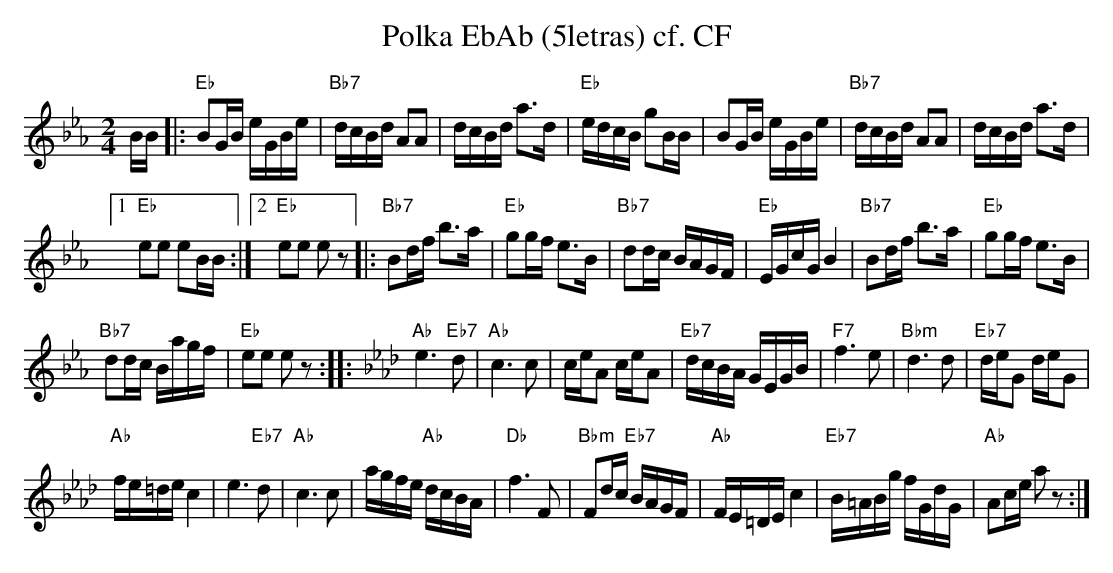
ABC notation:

X:1
T:Polka EbAb (5letras) cf. CF
M:2/4
L:1/16
K:Ebmaj%%MIDI gchordon
BB |: "Eb"B2GB eGBe | "Bb7"dcBd A2A2 | dcBd a3d | "Eb"edcB g2BB | B2GB eGBe | "Bb7"dcBd A2A2 | \
dcBd a3d |1
"Eb"e2e2 e2BB :|2 "Eb"e2e2 e2z2 |: "Bb7"B2df b3a | "Eb"g2gf e3B | "Bb7"d2dc BAGF | "Eb"EGcG B4 | \
"Bb7"B2df b3a | "Eb"g2gf e3B |
"Bb7"d2dc Bagf | "Eb"e2e2 e2z2 :: [K:Abmaj] "Ab"e6"Eb7"d2 | "Ab"c6c2 | ceA2 ceA2 | \
"Eb7"dcBA GEGB | "F7"f6e2 | "Bbm"d6d2 | "Eb7"deG2 deG2 |
"Ab"fe=de c4 | e6"Eb7"d2 | "Ab"c6c2 | \
agfe "Ab"dcBA | "Db"f6F2 | "Bbm"F2dc "Eb7"BAGF | "Ab"FE=DEc4 | "Eb7"B=ABg fGdG | "Ab"A2ce a2z2 :|
